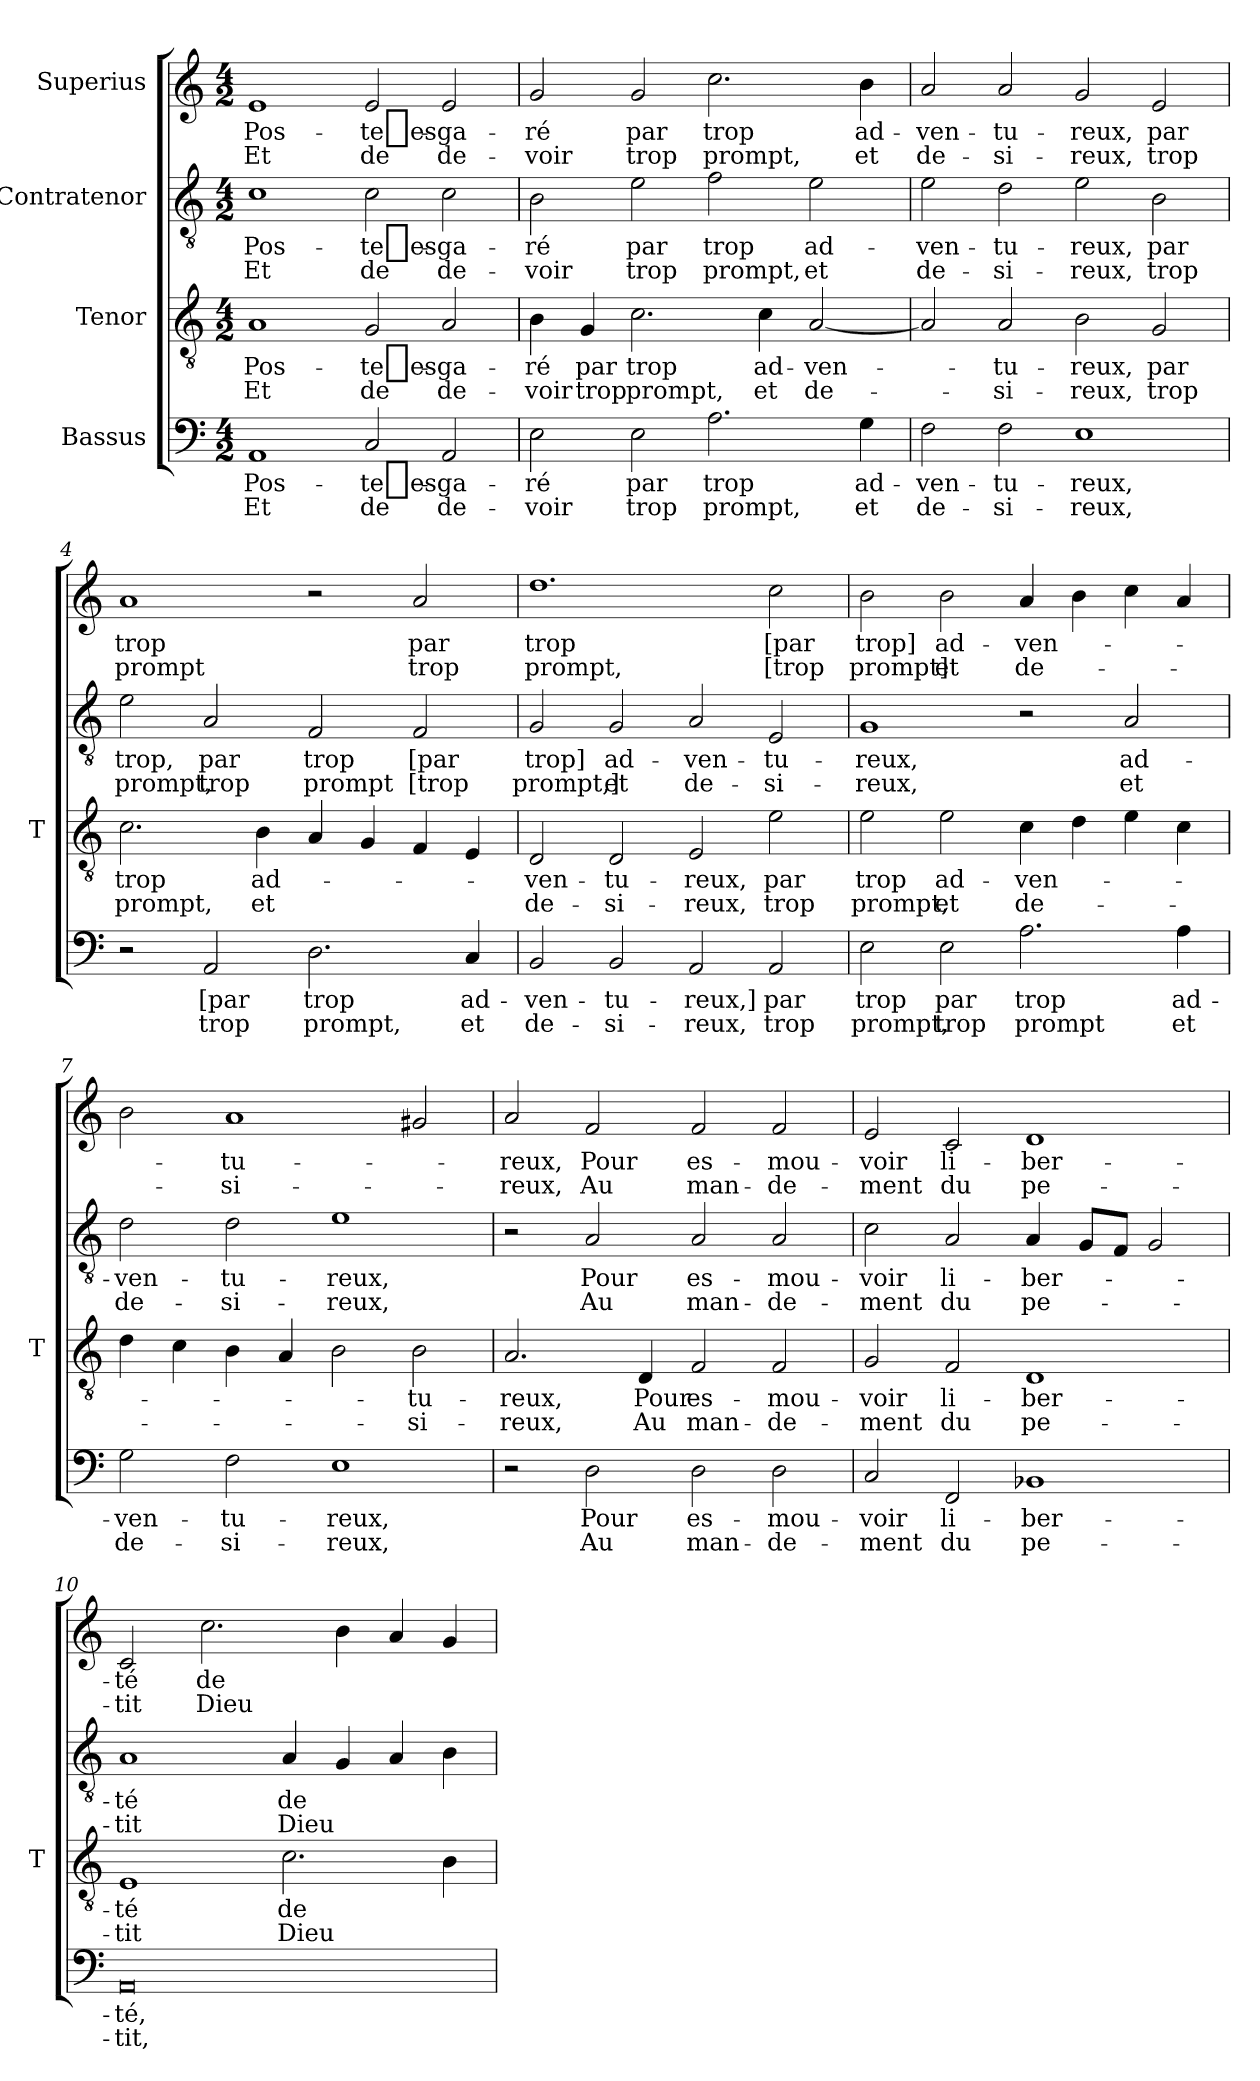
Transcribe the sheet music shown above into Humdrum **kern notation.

**kern	**text	**text	**kern	**text	**text	**kern	**text	**text	**kern	**text	**text
*part4	*part4	*part4	*part3	*part3	*part3	*part2	*part2	*part2	*part1	*part1	*part1
*staff4	*staff4	*staff4	*staff3	*staff3	*staff3	*staff2	*staff2	*staff2	*staff1	*staff1	*staff1
*I"Bassus	*	*	*I"Tenor	*	*	*I"Contratenor	*	*	*I"Superius	*	*
*	*	*	*I'T	*	*	*	*	*	*	*	*
*clefF4	*	*	*clefGv2	*	*	*clefGv2	*	*	*clefG2	*	*
*k[]	*	*	*k[]	*	*	*k[]	*	*	*k[]	*	*
*M4/2	*	*	*M4/2	*	*	*M4/2	*	*	*M4/2	*	*
=1	=1	=1	=1	=1	=1	=1	=1	=1	=1	=1	=1
1AA	Pos-	-Et	1A	Pos-	-Et	1c	Pos-	-Et	1e	Pos-	-Et
2C	te_es-	-de	2G	te_es-	-de	2c	te_es-	-de	2e	te_es-	-de
2AA	ga-	de-	2A	ga-	de-	2c	ga-	de-	2e	ga-	de-
=2	=2	=2	=2	=2	=2	=2	=2	=2	=2	=2	=2
2E	-ré	-voir	4B	-ré	-voir	2B	-ré	-voir	2g	-ré	-voir
.	.	.	4G	-par	-trop	.	.	.	.	.	.
2E	-par	-trop	2.c	-trop	-prompt,	2e	-par	-trop	2g	-par	-trop
2.A	-trop	-prompt,	.	.	.	2f	-trop	-prompt,	2.cc	-trop	-prompt,
.	.	.	4c	ad-	-et	.	.	.	.	.	.
.	.	.	[2A	ven-	de-	2e	ad-	-et	.	.	.
4G	ad-	-et	.	.	.	.	.	.	4b	ad-	-et
=3	=3	=3	=3	=3	=3	=3	=3	=3	=3	=3	=3
2F	ven-	de-	2A]	.	.	2e	ven-	de-	2a	ven-	de-
2F	tu-	si-	2A	tu-	si-	2d	tu-	si-	2a	tu-	si-
1E	-reux,	-reux,	2B	-reux,	-reux,	2e	-reux,	-reux,	2g	-reux,	-reux,
.	.	.	2G	-par	-trop	2B	-par	-trop	2e	-par	-trop
=4	=4	=4	=4	=4	=4	=4	=4	=4	=4	=4	=4
2r	.	.	2.c	-trop	-prompt,	2e	-trop,	-prompt,	1a	-trop	-prompt
2AA	-[par	-trop	.	.	.	2A	-par	-trop	.	.	.
.	.	.	4B	ad-	-et	.	.	.	.	.	.
2.D	-trop	-prompt,	4A	.	.	2F	-trop	-prompt	2r	.	.
.	.	.	4G	.	.	.	.	.	.	.	.
.	.	.	4F	.	.	2F	-[par	-[trop	2a	-par	-trop
4C	ad-	-et	4E	.	.	.	.	.	.	.	.
=5	=5	=5	=5	=5	=5	=5	=5	=5	=5	=5	=5
2BB	ven-	de-	2D	ven-	de-	2G	-trop]	-prompt,]	1.dd	-trop	-prompt,
2BB	tu-	si-	2D	tu-	si-	2G	ad-	-et	.	.	.
2AA	-reux,]	-reux,	2E	-reux,	-reux,	2A	ven-	de-	.	.	.
2AA	-par	-trop	2e	-par	-trop	2E	tu-	si-	2cc	-[par	-[trop
=6	=6	=6	=6	=6	=6	=6	=6	=6	=6	=6	=6
2E	-trop	-prompt,	2e	-trop	-prompt,	1G	-reux,	-reux,	2b	-trop]	-prompt]
2E	-par	-trop	2e	ad-	-et	.	.	.	2b	ad-	-et
2.A	-trop	-prompt	4c	ven-	de-	2r	.	.	4a	ven-	de-
.	.	.	4d	.	.	.	.	.	4b	.	.
.	.	.	4e	.	.	2A	ad-	-et	4cc	.	.
4A	ad-	-et	4c	.	.	.	.	.	4a	.	.
=7	=7	=7	=7	=7	=7	=7	=7	=7	=7	=7	=7
2G	ven-	de-	4d	.	.	2d	ven-	de-	2b	.	.
.	.	.	4c	.	.	.	.	.	.	.	.
2F	tu-	si-	4B	.	.	2d	tu-	si-	1a	tu-	si-
.	.	.	4A	.	.	.	.	.	.	.	.
1E	-reux,	-reux,	2B	.	.	1e	-reux,	-reux,	.	.	.
.	.	.	2B	tu-	si-	.	.	.	2g#X	.	.
=8	=8	=8	=8	=8	=8	=8	=8	=8	=8	=8	=8
2r	.	.	2.A	-reux,	-reux,	2r	.	.	2a	-reux,	-reux,
2D	-Pour	-Au	.	.	.	2A	-Pour	-Au	2f	-Pour	-Au
.	.	.	4D	-Pour	-Au	.	.	.	.	.	.
2D	es-	man-	2F	es-	man-	2A	es-	man-	2f	es-	man-
2D	mou-	de-	2F	mou-	de-	2A	mou-	de-	2f	mou-	de-
=9	=9	=9	=9	=9	=9	=9	=9	=9	=9	=9	=9
2C	-voir	-ment	2G	-voir	-ment	2c	-voir	-ment	2e	-voir	-ment
2FF	li-	-du	2F	li-	-du	2A	li-	-du	2c	li-	-du
1BB-X	ber-	pe-	1D	ber-	pe-	4A	ber-	pe-	1d	ber-	pe-
.	.	.	.	.	.	8GL	.	.	.	.	.
.	.	.	.	.	.	8FJ	.	.	.	.	.
.	.	.	.	.	.	2G	.	.	.	.	.
=10	=10	=10	=10	=10	=10	=10	=10	=10	=10	=10	=10
0AA	-té,	-tit,	1E	-té	-tit	1A	-té	-tit	2c	-té	-tit
.	.	.	.	.	.	.	.	.	2.cc	-de	-Dieu
.	.	.	2.c	-de	-Dieu	4A	-de	-Dieu	.	.	.
.	.	.	.	.	.	4G	.	.	4b	.	.
.	.	.	.	.	.	4A	.	.	4a	.	.
.	.	.	4B	.	.	4B	.	.	4g	.	.
=	=	=	=	=	=	=	=	=	=	=	=
*-	*-	*-	*-	*-	*-	*-	*-	*-	*-	*-	*-
